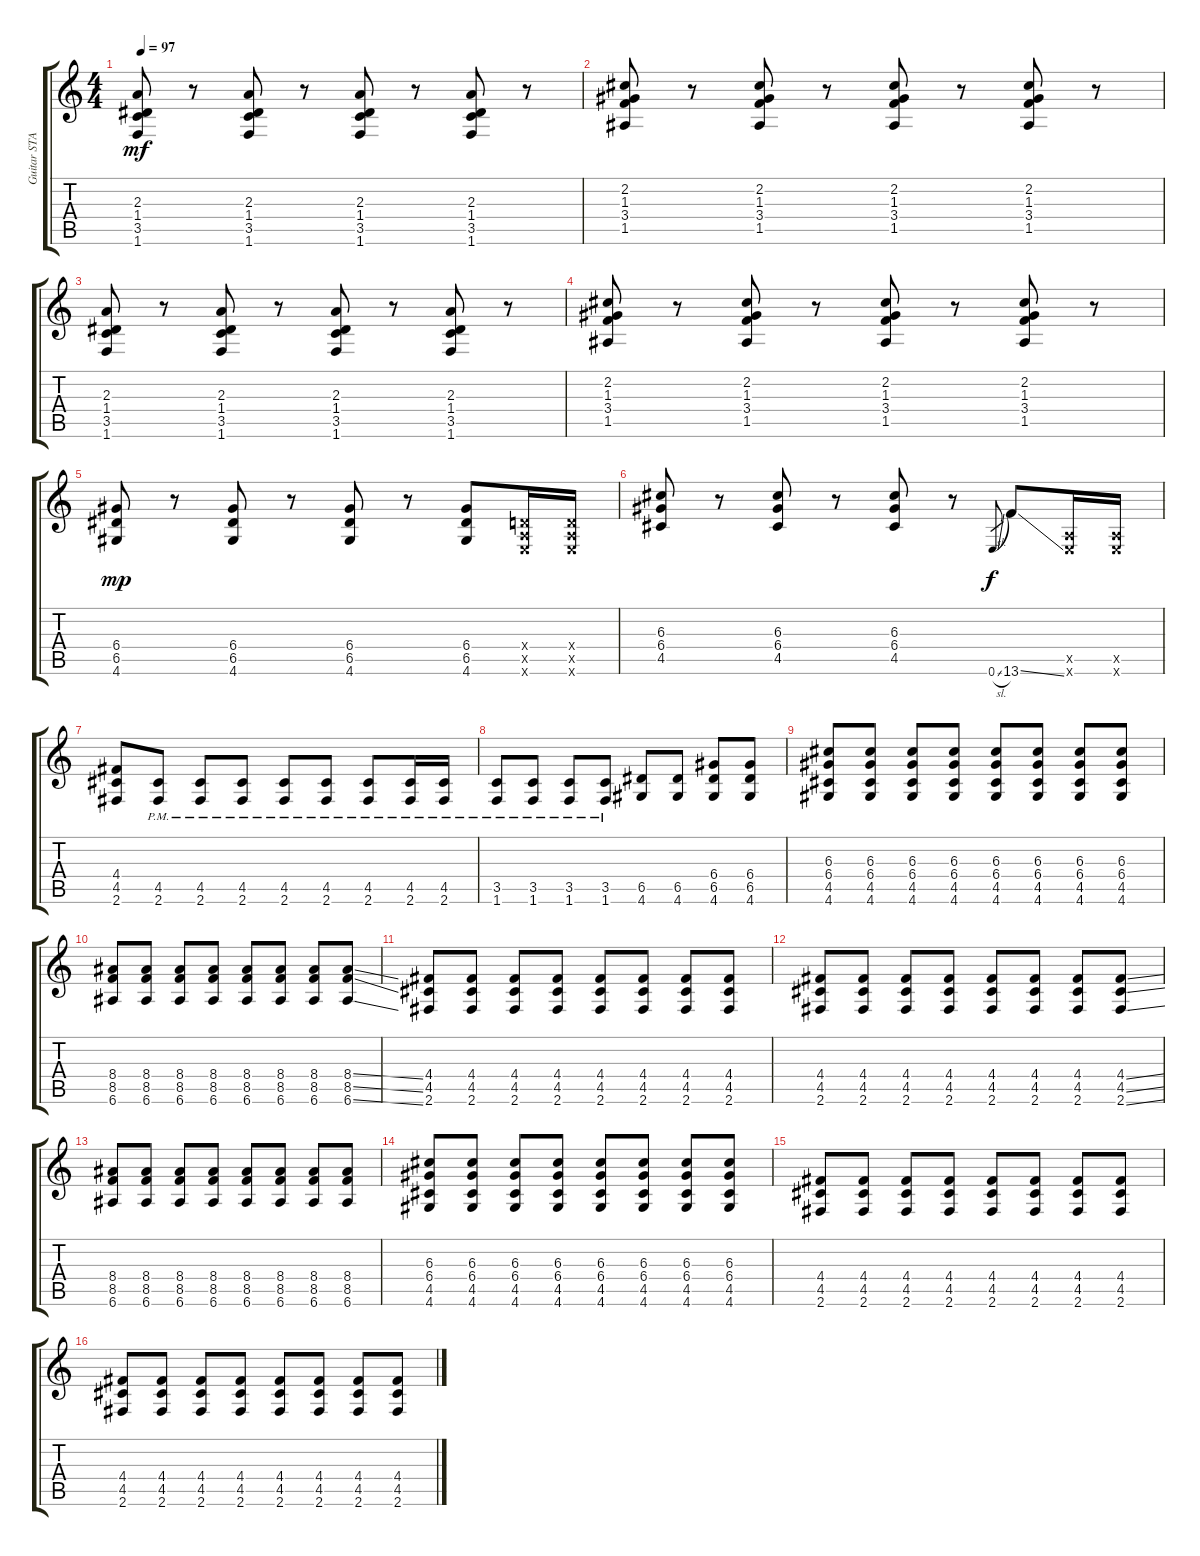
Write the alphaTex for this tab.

\track ("Guitar STANDARD TWO" "Guitar STA") {instrument overdrivenguitar}
\staff {score tabs}
\tuning (E4 B3 G3 D3 A2 E2) {hide}
\ts (4 4)
\tempo 97
\clef g2
\ks c
(2.3 1.4 3.5 1.6).8{dy mf} r.8 (2.3 1.4 3.5 1.6).8 r.8 (2.3 1.4 3.5 1.6).8 r.8 (2.3 1.4 3.5 1.6).8 r.8 |
(2.2 1.3 3.4 1.5).8 r.8 (2.2 1.3 3.4 1.5).8 r.8 (2.2 1.3 3.4 1.5).8 r.8 (2.2 1.3 3.4 1.5).8 r.8 |
(2.3 1.4 3.5 1.6).8 r.8 (2.3 1.4 3.5 1.6).8 r.8 (2.3 1.4 3.5 1.6).8 r.8 (2.3 1.4 3.5 1.6).8 r.8 |
(2.2 1.3 3.4 1.5).8 r.8 (2.2 1.3 3.4 1.5).8 r.8 (2.2 1.3 3.4 1.5).8 r.8 (2.2 1.3 3.4 1.5).8 r.8 |
(6.4 6.5 4.6).8{dy mp} r.8 (6.4 6.5 4.6).8 r.8 (6.4 6.5 4.6).8 r.8 (6.4 6.5 4.6).8 (0.4{x} 0.5{x} 0.6{x}).16 (0.4{x} 0.5{x} 0.6{x}).16 |
(6.3 6.4 4.5).8 r.8 (6.3 6.4 4.5).8 r.8 (6.3 6.4 4.5).8 r.8 0.6{sl}.8{gr dy f} 13.6{ss}.8{balance 16} (0.5{x} 0.6{x}).16 (0.5{x} 0.6{x}).16 |
(4.4 4.5 2.6).8 (4.5{pm} 2.6{pm}).8 (4.5{pm} 2.6{pm}).8 (4.5{pm} 2.6{pm}).8 (4.5{pm} 2.6{pm}).8 (4.5{pm} 2.6{pm}).8 (4.5{pm} 2.6{pm}).8 (4.5{pm} 2.6{pm}).16 (4.5{pm} 2.6{pm}).16 |
(3.5{pm} 1.6{pm}).8 (3.5{pm} 1.6{pm}).8 (3.5{pm} 1.6{pm}).8 (3.5{pm} 1.6{pm}).8 (6.5 4.6).8 (6.5 4.6).8 (6.4 6.5 4.6).8 (6.4 6.5 4.6).8 |
(6.3 6.4 4.5 4.6).8 (6.3 6.4 4.5 4.6).8 (6.3 6.4 4.5 4.6).8 (6.3 6.4 4.5 4.6).8 (6.3 6.4 4.5 4.6).8 (6.3 6.4 4.5 4.6).8 (6.3 6.4 4.5 4.6).8 (6.3 6.4 4.5 4.6).8 |
(8.4 8.5 6.6).8 (8.4 8.5 6.6).8 (8.4 8.5 6.6).8 (8.4 8.5 6.6).8 (8.4 8.5 6.6).8 (8.4 8.5 6.6).8 (8.4 8.5 6.6).8 (8.4{ss} 8.5{ss} 6.6{ss}).8 |
(4.4 4.5 2.6).8 (4.4 4.5 2.6).8 (4.4 4.5 2.6).8 (4.4 4.5 2.6).8 (4.4 4.5 2.6).8 (4.4 4.5 2.6).8 (4.4 4.5 2.6).8 (4.4 4.5 2.6).8 |
(4.4 4.5 2.6).8 (4.4 4.5 2.6).8 (4.4 4.5 2.6).8 (4.4 4.5 2.6).8 (4.4 4.5 2.6).8 (4.4 4.5 2.6).8 (4.4 4.5 2.6).8 (4.4{ss} 4.5{ss} 2.6{ss}).8 |
(8.4 8.5 6.6).8 (8.4 8.5 6.6).8 (8.4 8.5 6.6).8 (8.4 8.5 6.6).8 (8.4 8.5 6.6).8 (8.4 8.5 6.6).8 (8.4 8.5 6.6).8 (8.4 8.5 6.6).8 |
(6.3 6.4 4.5 4.6).8 (6.3 6.4 4.5 4.6).8 (6.3 6.4 4.5 4.6).8 (6.3 6.4 4.5 4.6).8 (6.3 6.4 4.5 4.6).8 (6.3 6.4 4.5 4.6).8 (6.3 6.4 4.5 4.6).8 (6.3 6.4 4.5 4.6).8 |
(4.4 4.5 2.6).8 (4.4 4.5 2.6).8 (4.4 4.5 2.6).8 (4.4 4.5 2.6).8 (4.4 4.5 2.6).8 (4.4 4.5 2.6).8 (4.4 4.5 2.6).8 (4.4 4.5 2.6).8 |
(4.4 4.5 2.6).8 (4.4 4.5 2.6).8 (4.4 4.5 2.6).8 (4.4 4.5 2.6).8 (4.4 4.5 2.6).8 (4.4 4.5 2.6).8 (4.4 4.5 2.6).8 (4.4 4.5 2.6).8
